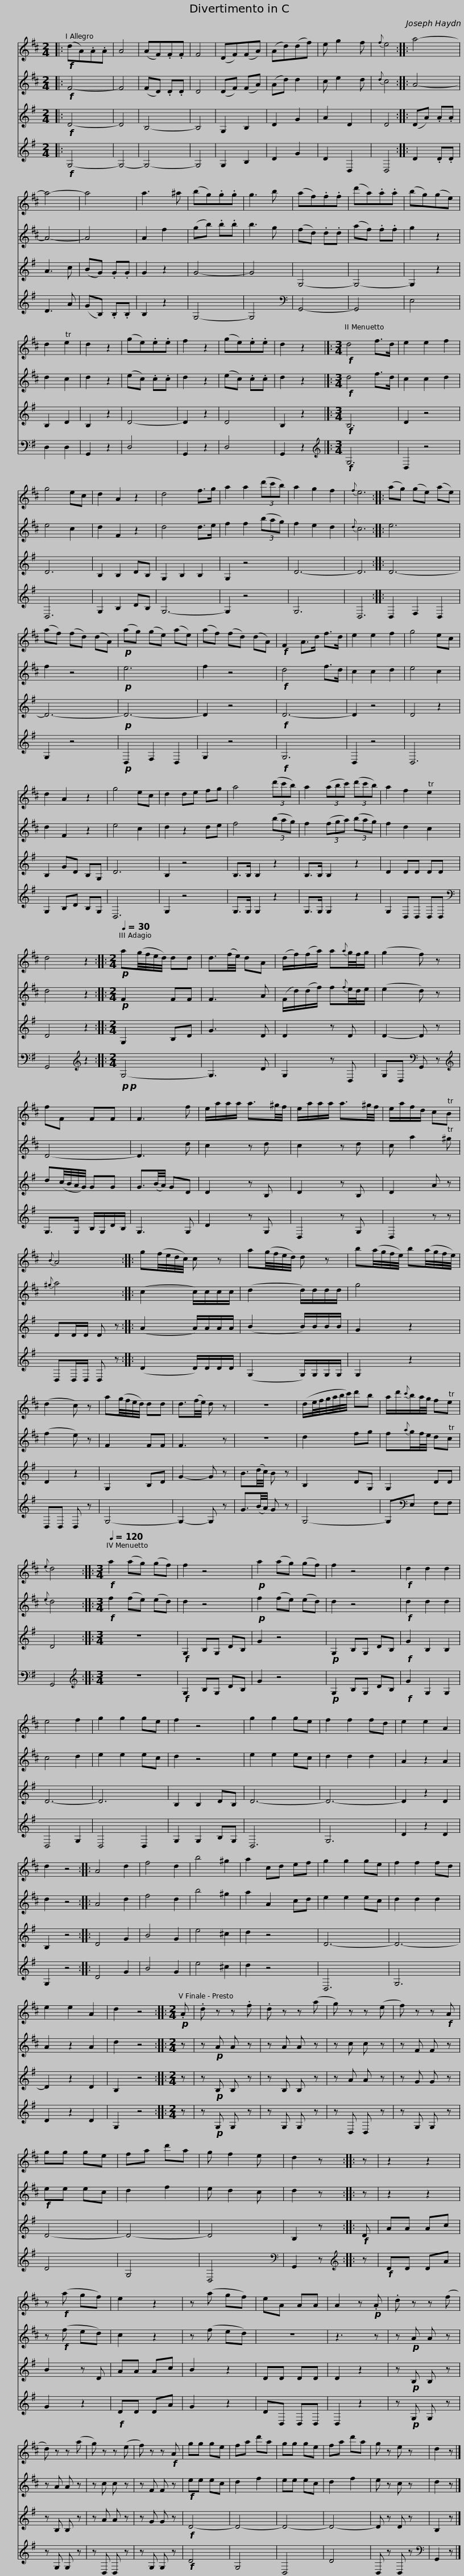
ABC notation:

X:1
%%score 1 2 3 4
L:1/8
M:2/4
I:linebreak $
K:none
V:1 treble transpose=-2
V:2 treble transpose=-2
V:3 treble transpose=-7
V:4 treble transpose=-7
V:1
[K:D]|:!f! (dA).A.A | A4 | (AF).F.F | F4 | (DF)(FA) | %5
 (Ad)(df) | e g2 f |{f} e4 ::$ a4- | a4- | %10
 a4 | a3 ^a | (bg).g.g | g3 b | (af).f.f | %15
 (d'a).a.a | (bg)(ge) |$ d2 Te2 | d2 z2 | (ge).e.e | %20
 f2 z2 | (ge).e.e | d2 z2 |]:$[M:3/4]!f! d4 f>d | e2 e2 f2 | %25
 g4 ec | d2 A2 z2 | d4 f>g | a2 a2 (3(d'c'b) | a2 g2 f2 | %30
{f} e6 ::$ (ag) (ge) (ae) | (af) (fd) (dA) |!p! (ag) (ge) (ae) | (af) (fd) (dA) | %35
!f! F2 A>d f>d | e2 e2 f2 | g4 ec | d2 A2 z2 |$ g4 ec | %40
 d2 de fg | a4 (3(d'c'b) | a2 (3(abc') (3(d'c'b) | a2 f2 Te2 | d4 z2 ::$ %45
[M:2/4]!p![Q:1/4=30] a(g/4f/4e/4d/4) dd | d3/2(f/4e/4) dA | (d/f/)(f/a/) a{a}g/4f/4g/ | (g2 f) z | fF FF | %50
 F3 f |$ e/a/a/a/ a3/2^g/4f/4 | e/a/a/a/ a3/2^g/4f/4 | e/a/f/d/ cTB |{B} A4 ::$ %55
 g(f/4e/4d/4c/4) c z | a(g/4f/4e/4d/4) d z | b(a/4g/4f/4e/4) b(a/4g/4f/4e/4) | (d2 c) z | a(g/4f/4e/4d/4) dd |$ %60
 d3/2(f/4e/4) d z | z4 | (d/e/4f/4g/4a/4b/4c'/4) d'b | a/d'/{c'}b/a/4g/4 fTe |{e} d4 ::$ %65
[M:3/4][Q:1/4=120]!f! a2 (ag) (gf) | f2 z4 |!p! a2 (ag) (gf) | f2 z4 |!f! d2 d2 d2 | %70
 e4 f2 | g2 g2 ge | f2 z4 | g2 g2 ge |$ f2 f2 fd | %75
 e2 e2 A2 | d2 z4 :: A4 d2 | f4 d2 | b4 ^g2 | %80
 a2 cd ef | g2 g2 ge | f2 f2 fd | e2 e2 A2 | d2 z4 ::$ %85
[M:2/4]!p! .A | .d z z .f | .d z z (a | g) z z (e | f) z z!f! A | %90
 gg ge | fa d'a | g f2 e | d2 z :: z |$ %95
 z2 z2 | z!f! (a gf) | e2 z2 | z (a gf) | eA AA | %100
 A2 z!p! .A | .d z z (f | d) z z (a | g) z z (e | f) z z!f! A | %105
 gg ge |$ fa d'a | gg ge | fa d'a | g z e z | %110
 d2 z |] %111
V:2
[K:D]|:!f! F4- | F4 | (FD) .D.D | D4 | (DF) (FA) | %5
 (Ad) d2 | c e2 d |{d} c4 ::$ A4- | A4- | %10
 A4 | A2 f2 | (gb) .b.b | b3 g | (fd) .d.d | %15
 (af) .f.f | g2 z2 |$ d2 c2 | d2 z2 | (ec) .c.c | %20
 d2 z2 | (ec) .c.c | d2 z2 |]:$[M:3/4]!f! d4 f>d | c2 c2 d2 | %25
 e4 c2 | d2 F2 z2 | d4 d>e | f2 f2 (3(bag) | f2 e2 d2 | %30
{d} c6 ::$ e6 | f2 z4 |!p! e6 | f2 z4 | %35
!f! d4 f>d | c2 c2 d2 | e4 c2 | d2 F2 z2 |$ e4 c2 | %40
 d2 z2 de | f4 (3(bag) | f2 (3(fga) (3(bag) | f2 d2 c2 | d4 z2 ::$ %45
[M:2/4]!p! F2 FF | F3 A | (F/d/)(d/f/) f{f}e/4d/4e/ | (e2 d) z | D4- | %50
 D3 d |$ c2 z d | c2 z d | c a2 T^g |{^g} a4 ::$ %55
 (c2 c/)c/c/c/ | (d2 d/)d/d/d/ | g4 | (f2 e) z | F2 FF |$ %60
 F3 z | z4 | d2 fg | f{a}g/f/4e/4 dTc |{e} d4 ::$ %65
[M:3/4]!f! f2 (fe) (ed) | d2 z4 |!p! f2 (fe) (ed) | d2 z4 |!f! d2 d2 d2 | %70
 c4 d2 | e2 e2 ec | d2 z4 | e2 e2 ec |$ d2 d2 d2 | %75
 A2 z2 A2 | d2 z4 :: A4 d2 | f4 d2 | b4 ^g2 | %80
 a2 A2 cd | e2 e2 ec | d2 d2 d2 | A2 z2 A2 | d2 z4 ::$ %85
[M:2/4] z | z!p! A A z | z A A z | z c c z | z F F z | %90
!f! ee ec | d2 f2 | e d2 c | d2 z :: z |$ %95
 z2 z2 | z!f! (f ed) | c2 z2 | z (f ed) | z4 | %100
 z3 z | z!p! A A z | z A A z | z c c z | z F F z | %105
!f! ee ec |$ d2 f2 | ee ec | d2 f2 | e z c z | %110
 d2 z |] %111
V:3
[K:G]|:!f! D4- | D4 | B,4- | B,4 | G,2 B,2 | %5
 D2 G2 | A2 D2 | D4 ::$ (DA) .A.A | A3 c | %10
 (BG) .G.G | G2 z2 | G4- | G4 | G,4- | %15
 G,4- | G,2 z2 |$ B,2 D2 | B,2 z2 | D4- | %20
 D2 z2 | D4 | B,2 z2 |]:$[M:3/4]!f! B,6 | D2 z4 | %25
 D6 | B,2 B,2 DB, | G,2 B,2 B,2 | G,2 z4 | D6- | %30
 D6 ::$ D6- | D6- |!p! D6- | D2 z4 | %35
!f! D6- | D2 z4 | D4 z2 | B,2 GD B,G, |$ D6 | %40
 B,2 z4 | B,>B, B,2 z2 | B,>B, B,2 z2 | D2 DD DD | D4 z2 ::$ %45
[M:2/4] G,2 B,D | G3 D | D2 z D | D2- D z | d(c/4B/4A/4G/4) GG | %50
 G3/2(B/4A/4) GD |$ D2 z B, | D2 z B, | D2 A z | DD/D/ D z ::$ %55
 (A2 A/)A/A/A/ | (B2 B/)B/B/B/ | G2 z2 | D2 z2 | G,2 B,D |$ %60
 G2- G z | B3/2(d/4c/4) B z | B,2 DG, | G,2 DD | D4 ::$ %65
[M:3/4] z6 |!f! G,2 B,G, DB, | G2 z4 |!p! G,2 B,G, DB, |!f! G2 B,2 B,2 | %70
 D6- | D6 | B,2 B,2 DB, | D6- |$ D6- | %75
 D2 z2 D2 | B,2 z4 :: D4 G2 | B4 G2 | e4 ^c2 | %80
 d2 z4 | D6- | D6- | D2 z2 D2 | B,2 z4 ::$ %85
[M:2/4] z | z!p! B, B, z | z B, B, z | z A A z | z G G z | %90
 D4- | D4- | D4 | B,2 z ::!f! D |$ %95
 AA Ac | B2 z D | AA Ac | B2 z2 | DD DD | %100
 D2 z2 | z!p! B, B, z | z B, B, z | z A A z | z G G z | %105
!f! D4- |$ D4- | D4- | D4- | D z D z | %110
 B,2 z |] %111
V:4
[K:G]|:!f! G,4- | G,4- | G,4- | G,4 | G,2 B,2 | %5
 D2 G2 | D2 D,2 | D,4 ::$ D2 .D.D | D3 A | %10
 (GB,) .B,.B, | B,2 z2 | G,4- | G,4 |[K:bass] G,,4- | %15
 G,,4 | E,4 |$ D,2 D,2 | G,,2 z2 | D,4 | %20
 G,,2 z2 | D,4 | G,,2 z2 |]:$[M:3/4][K:treble transpose=-7]!f! G,6 | D,2 z4 | %25
 D,6 | G,2 B,2 DB, | G,6- | G,2 z4 | G,6 | %30
 D,6 ::$ D,2 F,2 D,2 | G,2 z4 |!p! D,2 F,2 D,2 | G,2 z4 | %35
!f! G,6 | D,2 z4 | D,6 | G,2 B,D B,G, |$ D,6 | %40
 G,2 z4 | G,>G, G,2 z2 | G,>G, G,2 z2 | G,2 D,D, D,D, |[K:bass] G,,4[K:treble] z2 ::$ %45
[M:2/4]!p!!p! G,4- | G,3 D | G,2 z D, | G,D,[K:bass] G,, z |[K:treble] G,>G, B,/G,/D/B,/ | %50
 G,3 G, |$ D2 z G, | D,2 z G, | D,2 z z | D,D,/D,/ D, z ::$ %55
 (D2 D/)D/D/D/ | (G,2 G,/)G,/G,/G,/ | G,2 z2 | D,D, D, z | G,4- |$ %60
 G,2- G, z | G3/2(B/4A/4) G z | G,4- | G,[K:bass]E, F,F, | G,,4 ::$ %65
[M:3/4][K:treble transpose=-7] z6 |!f! G,2 B,G, DB, | G2 z4 |!p! G,2 B,G, DB, |!f! G2 G,2 G,2 | %70
 D,4 G,2 | D,4 D,2 | G,2 G,2 B,G, | D,6 |$ G,6 | %75
 D2 z2 D2 | G,2 z4 :: D4 G2 | B4 G2 | e4 ^c2 | %80
 d2 z4 | D,6 | G,6 | D2 z2 D2 | G,2 z4 ::$ %85
[M:2/4] z | z!p! G, G, z | z G, G, z | z D, D, z | z G, G, z | %90
 D4 | G,4 | D,4 |[K:bass] G,,2 z ::[K:treble] z |$ %95
!f! DD DA | G2 z2 |!f! DD DA | G2 z2 | DD, D,D, | %100
 D,2 z2 | z!p! G, G, z | z G, G, z | z D, D, z | z G, G, z | %105
!f! D4 |$ G,4 | D,4 | D4 | D, z D, z | %110
[K:bass] G,,2 z |] %111
